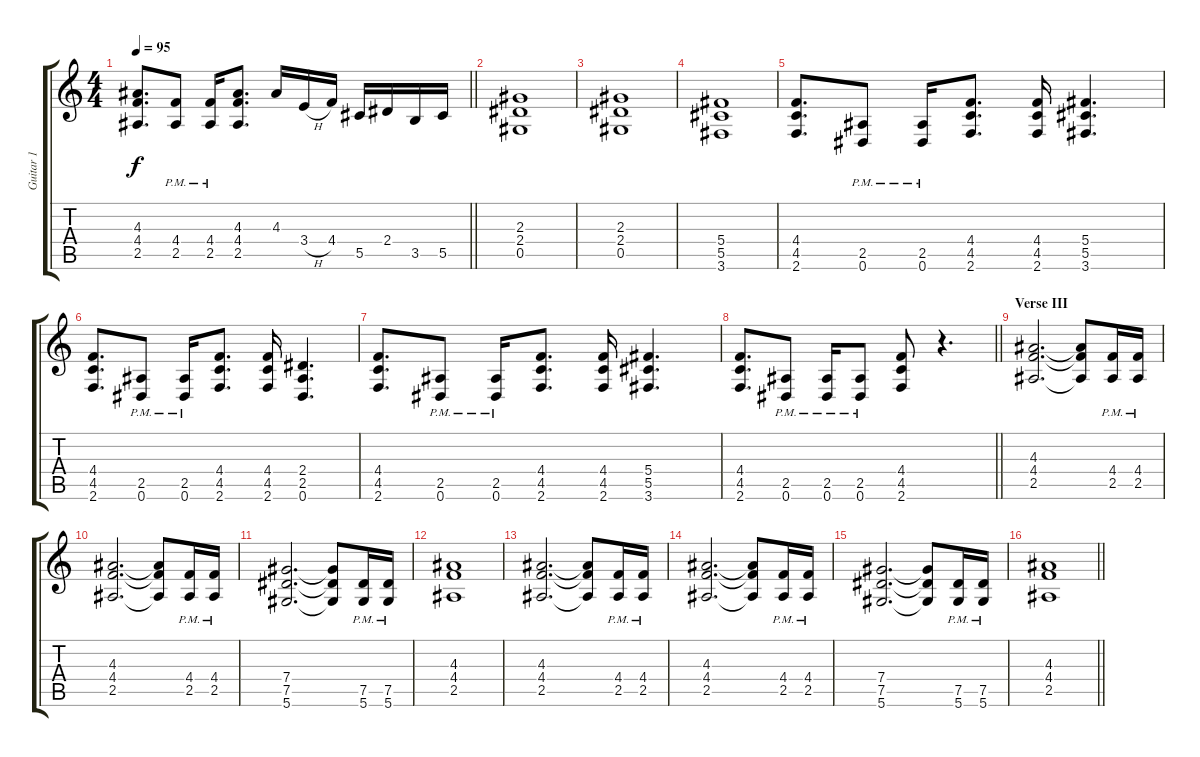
\track ("Guitar 1" "Guitar 1") {instrument acousticguitarsteel}
\staff {score tabs}
\tuning (Eb4 Bb3 Gb3 Db3 Ab2 Eb2) {hide}
\ts (4 4)
\tempo 95
\clef g2
\barLineRight lightlight
\ks c
(4.3 4.4 2.5).8{d dy f} (4.4{pm} 2.5{pm}).8 (4.4{pm} 2.5{pm}).16 (4.3 4.4 2.5).8{d} 4.3.16 3.4{h}.16 4.4.16 5.5.16 2.4.16 3.5.16 5.5.16 |
(2.3 2.4 0.5).1 |
(2.3 2.4 0.5).1 |
(5.4 5.5 3.6).1 |
(4.4 4.5 2.6).8{d} (2.5{pm} 0.6{pm}).8 (2.5{pm} 0.6{pm}).16 (4.4 4.5 2.6).8{d} (4.4 4.5 2.6).16 (5.4 5.5 3.6).4{d} |
(4.4 4.5 2.6).8{d} (2.5{pm} 0.6{pm}).8 (2.5{pm} 0.6{pm}).16 (4.4 4.5 2.6).8{d} (4.4 4.5 2.6).16 (2.4 2.5 0.6).4{d} |
(4.4 4.5 2.6).8{d} (2.5{pm} 0.6{pm}).8 (2.5{pm} 0.6{pm}).16 (4.4 4.5 2.6).8{d} (4.4 4.5 2.6).16 (5.4 5.5 3.6).4{d} |
\barLineRight lightlight
(4.4 4.5 2.6).8{d} (2.5{pm} 0.6{pm}).8 (2.5{pm} 0.6{pm}).16 (2.5{pm} 0.6{pm}).8 (4.4 4.5 2.6).8 r.4{d} |
\section ("" "Verse III")
(4.3 4.4 2.5).2{d} (4.3{t} 4.4{t} 2.5{t}).8 (4.4{pm} 2.5{pm}).16 (4.4{pm} 2.5{pm}).16 |
(4.3 4.4 2.5).2{d} (4.3{t} 4.4{t} 2.5{t}).8 (4.4{pm} 2.5{pm}).16 (4.4{pm} 2.5{pm}).16 |
(7.4 7.5 5.6).2{d} (7.4{t} 7.5{t} 5.6{t}).8 (7.5{pm} 5.6{pm}).16 (7.5{pm} 5.6{pm}).16 |
(4.3 4.4 2.5).1 |
(4.3 4.4 2.5).2{d} (4.3{t} 4.4{t} 2.5{t}).8 (4.4{pm} 2.5{pm}).16 (4.4{pm} 2.5{pm}).16 |
(4.3 4.4 2.5).2{d} (4.3{t} 4.4{t} 2.5{t}).8 (4.4{pm} 2.5{pm}).16 (4.4{pm} 2.5{pm}).16 |
(7.4 7.5 5.6).2{d} (7.4{t} 7.5{t} 5.6{t}).8 (7.5{pm} 5.6{pm}).16 (7.5{pm} 5.6{pm}).16 |
\barLineRight lightlight
(4.3 4.4 2.5).1
